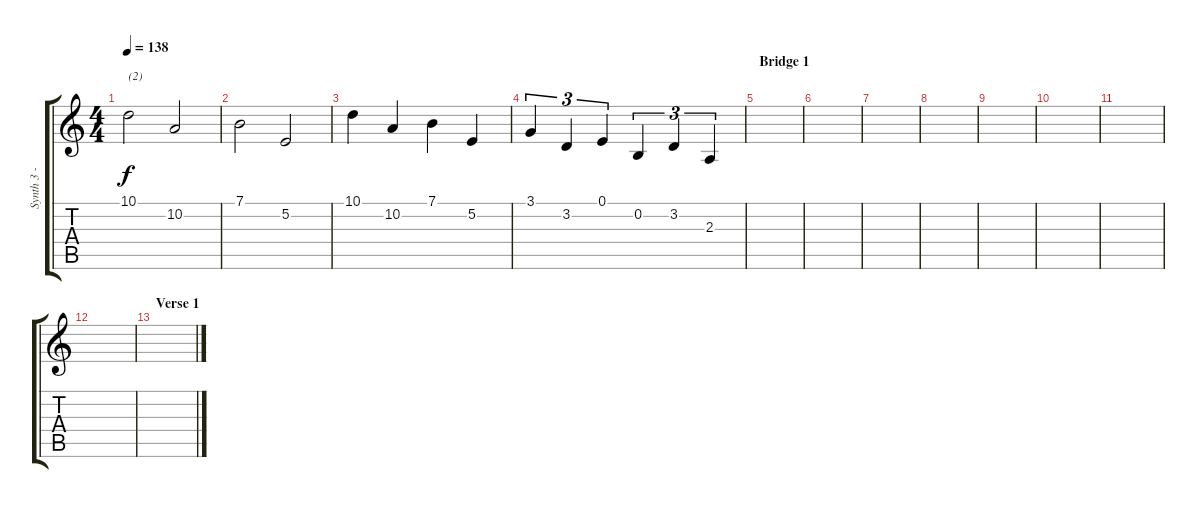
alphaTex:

\track ("Synth 3 - leads" "Synth 3 - ") {instrument lead1square}
\staff {score tabs}
\tuning (E4 B3 G3 D3 A2 E2) {hide}
\ts (4 4)
\tempo 138
\clef g2
\ks c
10.1.2{txt "(2)" dy f} 10.2.2 |
7.1.2 5.2.2 |
10.1.4 10.2.4 7.1.4 5.2.4 |
3.1.4{tu (3 2)} 3.2.4{tu (3 2)} 0.1.4{tu (3 2)} 0.2.4{tu (3 2)} 3.2.4{tu (3 2)} 2.3.4{tu (3 2)} |
\section ("" "Bridge 1")
|
|
|
|
|
|
|
|
\section ("" "Verse 1")
